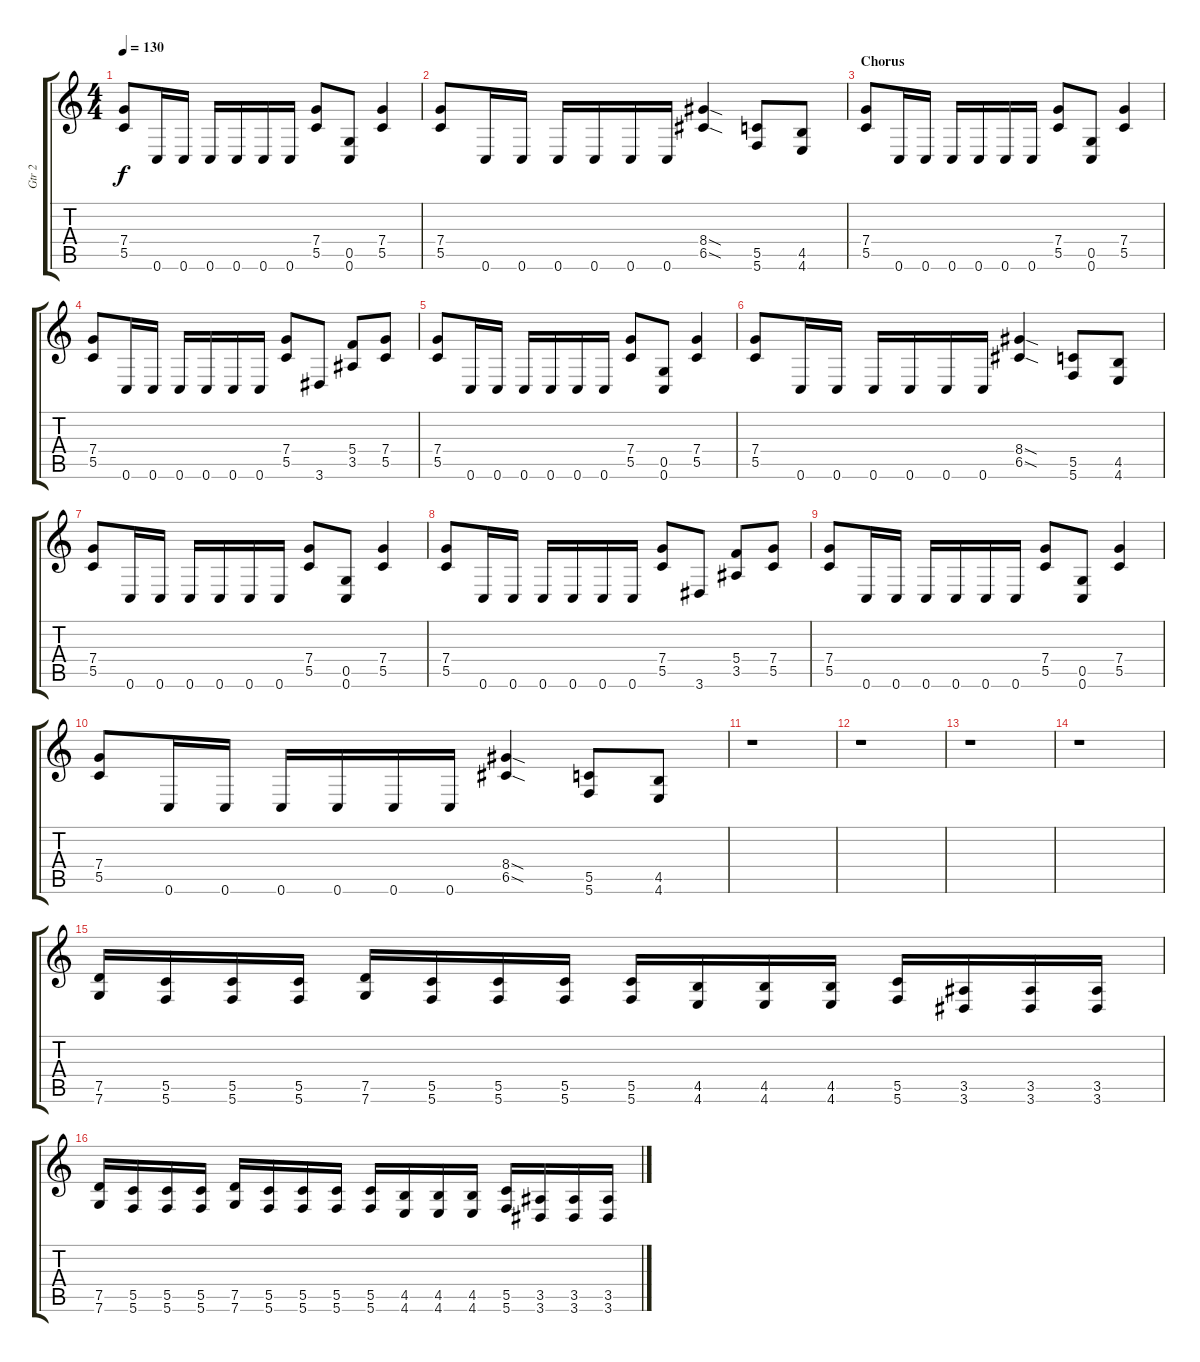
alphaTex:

\track ("Gtr 2" "Gtr 2") {instrument overdrivenguitar}
\staff {score tabs}
\tuning (D4 A3 F3 C3 G2 C2) {hide}
\ts (4 4)
\tempo 130
\clef g2
\ks c
(7.4 5.5).8{dy f} 0.6.16 0.6.16 0.6.16 0.6.16 0.6.16 0.6.16 (7.4 5.5).8 (0.5 0.6).8 (7.4 5.5).4 |
(7.4 5.5).8 0.6.16 0.6.16 0.6.16 0.6.16 0.6.16 0.6.16 (8.4{sod} 6.5{sod}).4 (5.5 5.6).8 (4.5 4.6).8 |
\section ("" "Chorus")
(7.4 5.5).8 0.6.16 0.6.16 0.6.16 0.6.16 0.6.16 0.6.16 (7.4 5.5).8 (0.5 0.6).8 (7.4 5.5).4 |
(7.4 5.5).8 0.6.16 0.6.16 0.6.16 0.6.16 0.6.16 0.6.16 (7.4 5.5).8 3.6.8 (5.4 3.5).8 (7.4 5.5).8 |
(7.4 5.5).8 0.6.16 0.6.16 0.6.16 0.6.16 0.6.16 0.6.16 (7.4 5.5).8 (0.5 0.6).8 (7.4 5.5).4 |
(7.4 5.5).8 0.6.16 0.6.16 0.6.16 0.6.16 0.6.16 0.6.16 (8.4{sod} 6.5{sod}).4 (5.5 5.6).8 (4.5 4.6).8 |
(7.4 5.5).8 0.6.16 0.6.16 0.6.16 0.6.16 0.6.16 0.6.16 (7.4 5.5).8 (0.5 0.6).8 (7.4 5.5).4 |
(7.4 5.5).8 0.6.16 0.6.16 0.6.16 0.6.16 0.6.16 0.6.16 (7.4 5.5).8 3.6.8 (5.4 3.5).8 (7.4 5.5).8 |
(7.4 5.5).8 0.6.16 0.6.16 0.6.16 0.6.16 0.6.16 0.6.16 (7.4 5.5).8 (0.5 0.6).8 (7.4 5.5).4 |
(7.4 5.5).8 0.6.16 0.6.16 0.6.16 0.6.16 0.6.16 0.6.16 (8.4{sod} 6.5{sod}).4 (5.5 5.6).8 (4.5 4.6).8 |
r.1 |
r.1 |
r.1 |
r.1 |
(7.5 7.6).16 (5.5 5.6).16 (5.5 5.6).16 (5.5 5.6).16 (7.5 7.6).16 (5.5 5.6).16 (5.5 5.6).16 (5.5 5.6).16 (5.5 5.6).16 (4.5 4.6).16 (4.5 4.6).16 (4.5 4.6).16 (5.5 5.6).16 (3.5 3.6).16 (3.5 3.6).16 (3.5 3.6).16 |
(7.5 7.6).16 (5.5 5.6).16 (5.5 5.6).16 (5.5 5.6).16 (7.5 7.6).16 (5.5 5.6).16 (5.5 5.6).16 (5.5 5.6).16 (5.5 5.6).16 (4.5 4.6).16 (4.5 4.6).16 (4.5 4.6).16 (5.5 5.6).16 (3.5 3.6).16 (3.5 3.6).16 (3.5 3.6).16
